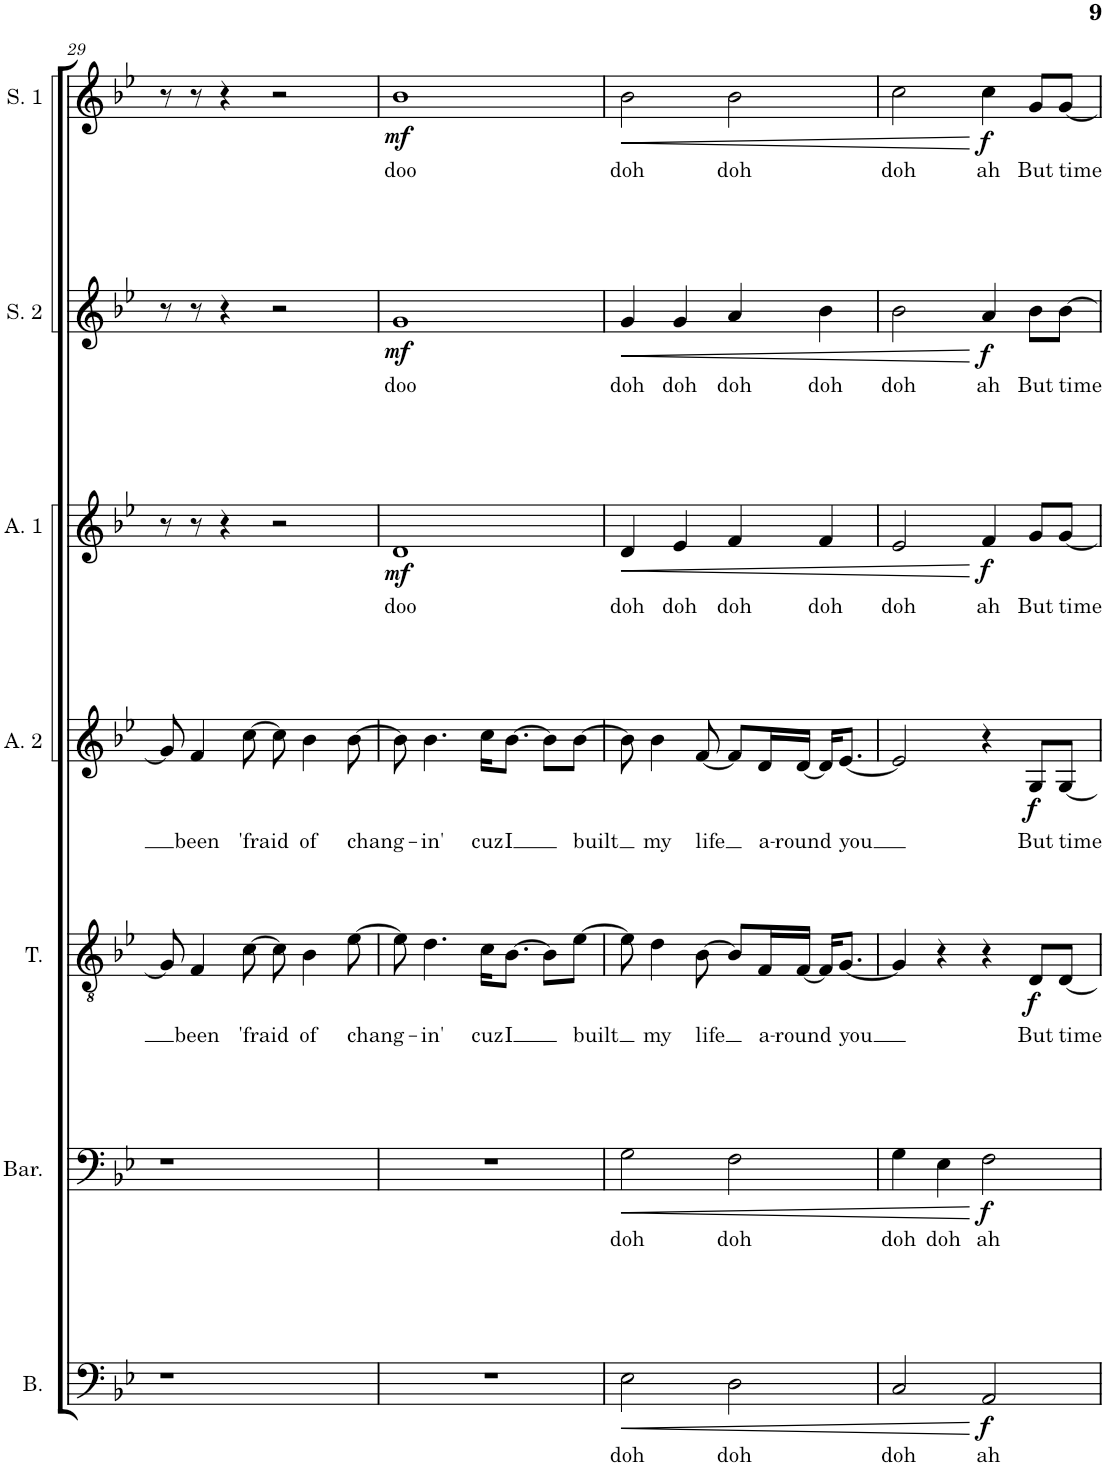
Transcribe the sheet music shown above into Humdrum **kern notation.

**kern	**text	**dynam	**kern	**text	**dynam	**kern	**text	**dynam	**kern	**text	**dynam	**kern	**text	**dynam	**kern	**text	**dynam	**kern	**text	**dynam
*part7	*part7	*part7	*part6	*part6	*part6	*part5	*part5	*part5	*part4	*part4	*part4	*part3	*part3	*part3	*part2	*part2	*part2	*part1	*part1	*part1
*staff7	*staff7	*staff7	*staff6	*staff6	*staff6	*staff5	*staff5	*staff5	*staff4	*staff4	*staff4	*staff3	*staff3	*staff3	*staff2	*staff2	*staff2	*staff1	*staff1	*staff1
*I"Scwash	*	*	*I"Xylophone	*	*	*I"Glon on the Cob	*	*	*I"Shoshallot	*	*	*I"Kylaflour	*	*	*I"Taro	*	*	*I"Tomadeline	*	*
*	*	*	*	*	*	*I'T.	*	*	*	*	*	*	*	*	*	*	*	*	*	*
!!LO:PB:g=z
*clefF4	*	*	*clefF4	*	*	*clefGv2	*	*	*clefG2	*	*	*clefG2	*	*	*clefG2	*	*	*clefG2	*	*
*k[b-e-]	*	*	*k[b-e-]	*	*	*k[b-e-]	*	*	*k[b-e-]	*	*	*k[b-e-]	*	*	*k[b-e-]	*	*	*k[b-e-]	*	*
*M4/4	*	*	*M4/4	*	*	*M4/4	*	*	*M4/4	*	*	*M4/4	*	*	*M4/4	*	*	*M4/4	*	*
=29	=29	=29	=29	=29	=29	=29	=29	=29	=29	=29	=29	=29	=29	=29	=29	=29	=29	=29	=29	=29
1r	.	.	1r	.	.	8G/]	.	.	8g/]	.	.	8r	.	.	8r	.	.	8r	.	.
!	!	!	!	!	!	!	!LO:LY:b	!	!	!LO:LY:b	!	!	!	!	!	!	!	!	!	!
.	.	.	.	.	.	4F/	been	.	4f/	been	.	8r	.	.	8r	.	.	8r	.	.
.	.	.	.	.	.	.	.	.	.	.	.	4r	.	.	4r	.	.	4r	.	.
!	!	!	!	!	!	!	!LO:LY:b	!	!	!LO:LY:b	!	!	!	!	!	!	!	!	!	!
.	.	.	.	.	.	[8c\	'fraid	.	[8cc\	'fraid	.	.	.	.	.	.	.	.	.	.
.	.	.	.	.	.	8c\]	.	.	8cc\]	.	.	2r	.	.	2r	.	.	2r	.	.
!	!	!	!	!	!	!	!LO:LY:b	!	!	!LO:LY:b	!	!	!	!	!	!	!	!	!	!
.	.	.	.	.	.	4B-\	of	.	4b-\	of	.	.	.	.	.	.	.	.	.	.
!	!	!	!	!	!	!	!LO:LY:b	!	!	!LO:LY:b	!	!	!	!	!	!	!	!	!	!
.	.	.	.	.	.	[8e-\	chang-	.	[8b-\	chang-	.	.	.	.	.	.	.	.	.	.
=30	=30	=30	=30	=30	=30	=30	=30	=30	=30	=30	=30	=30	=30	=30	=30	=30	=30	=30	=30	=30
!	!	!	!	!	!	!	!	!	!	!	!	!	!LO:LY:b	!LO:DY:b	!	!LO:LY:b	!LO:DY:b	!	!LO:LY:b	!LO:DY:b
1r	.	.	1r	.	.	8e-\]	.	.	8b-\]	.	.	1d	doo	mf	1g	doo	mf	1b-	doo	mf
!	!	!	!	!	!	!	!LO:LY:b	!	!	!LO:LY:b	!	!	!	!	!	!	!	!	!	!
.	.	.	.	.	.	4.d\	-in'	.	4.b-\	-in'	.	.	.	.	.	.	.	.	.	.
!	!	!	!	!	!	!	!LO:LY:b	!	!	!LO:LY:b	!	!	!	!	!	!	!	!	!	!
.	.	.	.	.	.	16c\KL	cuz	.	16cc\KL	cuz	.	.	.	.	.	.	.	.	.	.
!	!	!	!	!	!	!	!LO:LY:b	!	!	!LO:LY:b	!	!	!	!	!	!	!	!	!	!
.	.	.	.	.	.	[8.B-\J	I	.	[8.b-\J	I	.	.	.	.	.	.	.	.	.	.
.	.	.	.	.	.	8B-\L]	.	.	8b-\L]	.	.	.	.	.	.	.	.	.	.	.
!	!	!	!	!	!	!	!LO:LY:b	!	!	!LO:LY:b	!	!	!	!	!	!	!	!	!	!
.	.	.	.	.	.	[8e-\J	built	.	[8b-\J	built	.	.	.	.	.	.	.	.	.	.
=31	=31	=31	=31	=31	=31	=31	=31	=31	=31	=31	=31	=31	=31	=31	=31	=31	=31	=31	=31	=31
!	!LO:LY:b	!LO:HP:b	!	!LO:LY:b	!LO:HP:b	!	!	!	!	!	!	!	!LO:LY:b	!LO:HP:b	!	!LO:LY:b	!LO:HP:b	!	!LO:LY:b	!LO:HP:b
2E-\	doh	<	2G\	doh	<	8e-\]	.	.	8b-\]	.	.	4d/	doh	<	4g/	doh	<	2b-\	doh	<
!	!	!	!	!	!	!	!LO:LY:b	!	!	!LO:LY:b	!	!	!	!	!	!	!	!	!	!
.	.	.	.	.	.	4d\	my	.	4b-\	my	.	.	.	.	.	.	.	.	.	.
!	!	!	!	!	!	!	!	!	!	!	!	!	!LO:LY:b	!	!	!LO:LY:b	!	!	!	!
.	.	.	.	.	.	.	.	.	.	.	.	4e-/	doh	.	4g/	doh	.	.	.	.
!	!	!	!	!	!	!	!LO:LY:b	!	!	!LO:LY:b	!	!	!	!	!	!	!	!	!	!
.	.	.	.	.	.	[8B-\	life	.	[8f/	life	.	.	.	.	.	.	.	.	.	.
!	!LO:LY:b	!	!	!LO:LY:b	!	!	!	!	!	!	!	!	!LO:LY:b	!	!	!LO:LY:b	!	!	!LO:LY:b	!
2D\	doh	.	2F\	doh	.	8B-/L]	.	.	8f/L]	.	.	4f/	doh	.	4a/	doh	.	2b-\	doh	.
!	!	!	!	!	!	!	!LO:LY:b	!	!	!LO:LY:b	!	!	!	!	!	!	!	!	!	!
.	.	.	.	.	.	16F/L	a-	.	16d/L	a-	.	.	.	.	.	.	.	.	.	.
!	!	!	!	!	!	!	!LO:LY:b	!	!	!LO:LY:b	!	!	!	!	!	!	!	!	!	!
.	.	.	.	.	.	[16F/JJ	-round	.	[16d/JJ	-round	.	.	.	.	.	.	.	.	.	.
!	!	!	!	!	!	!	!	!	!	!	!	!	!LO:LY:b	!	!	!LO:LY:b	!	!	!	!
.	.	.	.	.	.	16F/KL]	.	.	16d/KL]	.	.	4f/	doh	.	4b-\	doh	.	.	.	.
!	!	!	!	!	!	!	!LO:LY:b	!	!	!LO:LY:b	!	!	!	!	!	!	!	!	!	!
.	.	.	.	.	.	[8.G/J	you	.	[8.e-/J	you	.	.	.	.	.	.	.	.	.	.
=32	=32	=32	=32	=32	=32	=32	=32	=32	=32	=32	=32	=32	=32	=32	=32	=32	=32	=32	=32	=32
!	!LO:LY:b	!	!	!LO:LY:b	!	!	!	!	!	!	!	!	!LO:LY:b	!	!	!LO:LY:b	!	!	!LO:LY:b	!
2C/	doh	.	4G\	doh	.	4G/]	.	.	2e-/]	.	.	2e-/	doh	.	2b-\	doh	.	2cc\	doh	.
!	!	!	!	!LO:LY:b	!	!	!	!	!	!	!	!	!	!	!	!	!	!	!	!
.	.	.	4E-\	doh	.	4r	.	.	.	.	.	.	.	.	.	.	.	.	.	.
!	!LO:LY:b	!LO:DY:n=1:b	!	!LO:LY:b	!LO:DY:n=1:b	!	!	!	!	!	!	!	!LO:LY:b	!LO:DY:n=1:b	!	!LO:LY:b	!LO:DY:n=1:b	!	!LO:LY:b	!LO:DY:n=1:b
2AA/	ah	[ f	2F\	ah	[ f	4r	.	.	4r	.	.	4f/	ah	[ f	4a/	ah	[ f	4cc\	ah	[ f
!	!	!	!	!	!	!	!LO:LY:b	!LO:DY:b	!	!LO:LY:b	!LO:DY:b	!	!LO:LY:b	!	!	!LO:LY:b	!	!	!LO:LY:b	!
.	.	.	.	.	.	8D/L	But	f	8G/L	But	f	8g/L	But	.	8b-\L	But	.	8g/L	But	.
!	!	!	!	!	!	!	!LO:LY:b	!	!	!LO:LY:b	!	!	!LO:LY:b	!	!	!LO:LY:b	!	!	!LO:LY:b	!
.	.	.	.	.	.	[8D/J	time	.	[8G/J	time	.	[8g/J	time	.	[8b-\J	time	.	[8g/J	time	.
=	=	=	=	=	=	=	=	=	=	=	=	=	=	=	=	=	=	=	=	=
*-	*-	*-	*-	*-	*-	*-	*-	*-	*-	*-	*-	*-	*-	*-	*-	*-	*-	*-	*-	*-
